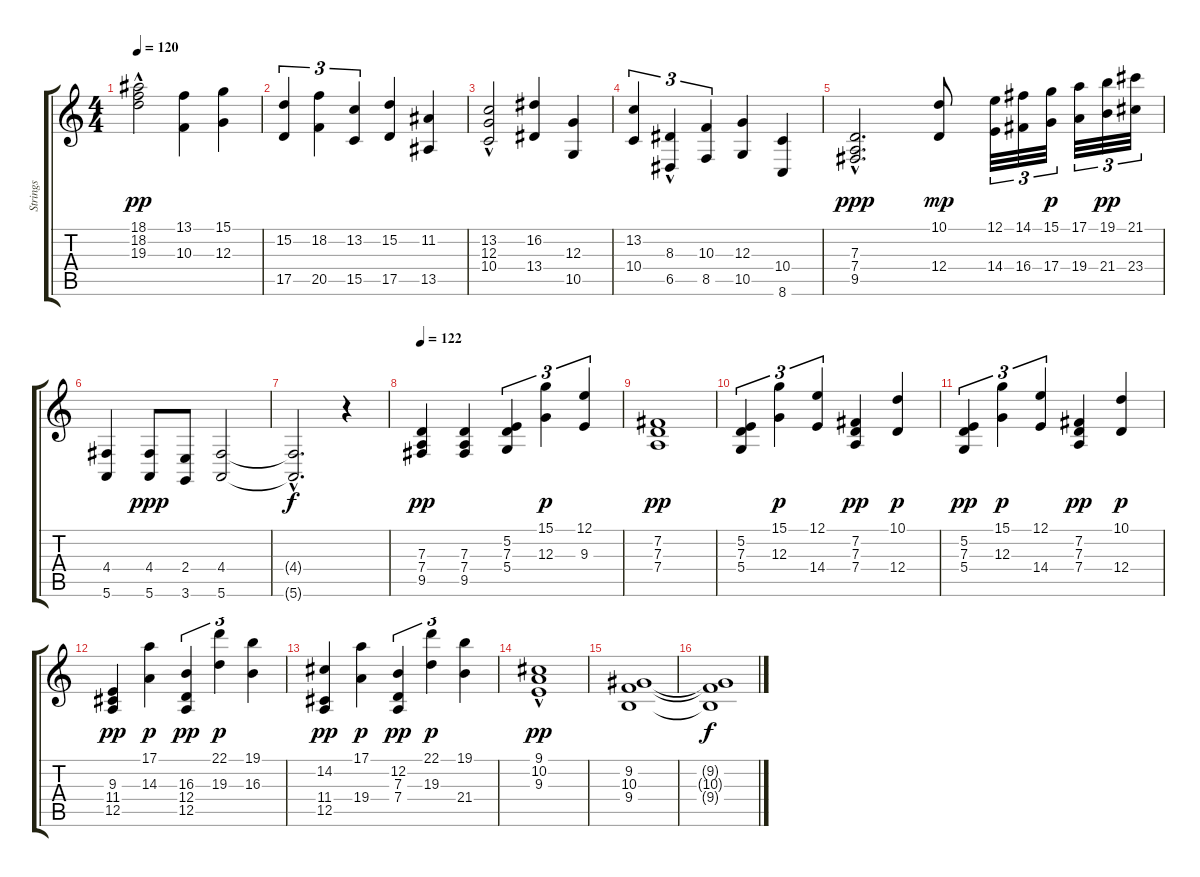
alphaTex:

\track ("Strings " "Strings ") {instrument stringensemble1}
\staff {score tabs}
\tuning (E4 B3 G3 D3 A2 E2) {hide}
\ts (4 4)
\tempo 120
\clef g2
\ks c
(18.1{hac} 18.2{hac} 19.3).2{dy pp} (13.1 10.3).4 (15.1 12.3).4 |
(15.2 17.5).4{tu (3 2)} (18.2 20.5).4{tu (3 2)} (13.2 15.5).4{tu (3 2)} (15.2 17.5).4 (11.2 13.5).4 |
(13.2{hac} 12.3 10.4{hac}).2 (16.2 13.4).4 (12.3 10.5).4 |
(13.2 10.4).4{tu (3 2)} (8.3 6.5{hac}).4{tu (3 2)} (10.3 8.5).4{tu (3 2)} (12.3 10.5).4 (10.4 8.6).4 |
(7.3 7.4{hac} 9.5{hac}).2{d dy ppp} (10.1 12.4).8{dy mp} (12.1 14.4).32{tu (3 2)} (14.1 16.4).32{tu (3 2)} (15.1 17.4).32{tu (3 2) dy p} (17.1 19.4).32{tu (3 2)} (19.1 21.4).32{tu (3 2) dy pp} (21.1 23.4).32{tu (3 2)} |
(4.4 5.6).4 (4.4 5.6).8{dy ppp} (2.4 3.6).8 (4.4 5.6).2 |
(4.4{hac t} 5.6{hac t}).2{d dy f} r.4 |
\tempo 122
(7.3 7.4 9.5).4{dy pp} (7.3 7.4 9.5).4 (5.2 7.3 5.4).4{tu (3 2)} (15.1 12.3).4{tu (3 2) dy p} (12.1 9.3).4{tu (3 2)} |
(7.2 7.3 7.4).1{dy pp} |
(5.2 7.3 5.4).4{tu (3 2)} (15.1 12.3).4{tu (3 2) dy p} (12.1 14.4).4{tu (3 2)} (7.2 7.3 7.4).4{dy pp} (10.1 12.4).4{dy p} |
(5.2 7.3 5.4).4{tu (3 2) dy pp} (15.1 12.3).4{tu (3 2) dy p} (12.1 14.4).4{tu (3 2)} (7.2 7.3 7.4).4{dy pp} (10.1 12.4).4{dy p} |
(9.3 11.4 12.5).4{dy pp} (17.1 14.3).4{dy p} (16.3 12.4 12.5).4{tu (3 2) dy pp} (22.1 19.3).4{tu (3 2) dy p} (19.1 16.3).4{tu (3 2)} |
(14.2 11.4 12.5).4{dy pp} (17.1 19.4).4{dy p} (12.2 7.3 7.4).4{tu (3 2) dy pp} (22.1 19.3).4{tu (3 2) dy p} (19.1 21.4).4{tu (3 2)} |
(9.1 10.2{hac} 9.3{hac}).1{dy pp} |
(9.2 10.3 9.4).1 |
(9.2{t} 10.3{t} 9.4{t}).1{dy f}
